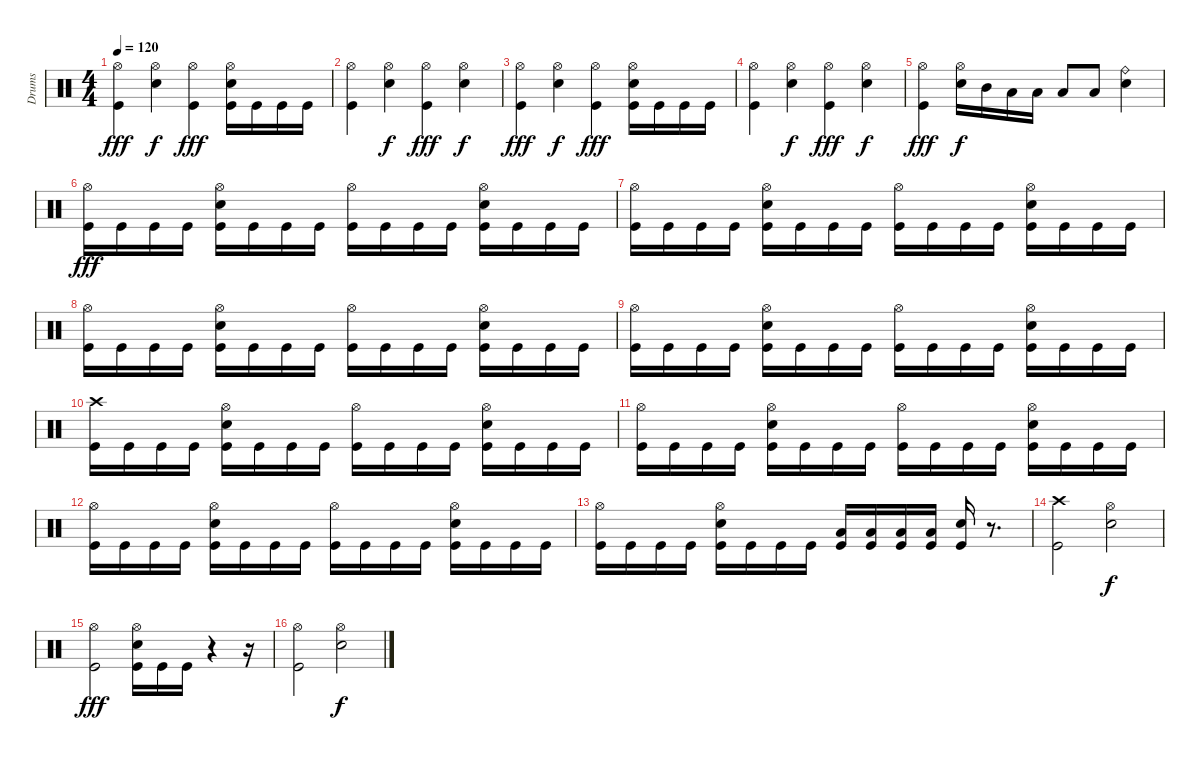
\track ("Drums" "Drums") {instrument percussion}
\staff {score}
\articulation defaults
\ts (4 4)
\tempo 120
\clef neutral
\ks c
("Hi-Hat (open)" "Kick (hit)").4{dy fff} ("Hi-Hat (open)" "Snare (hit) 2").4{dy f} ("Hi-Hat (open)" "Kick (hit)").4{dy fff} ("Hi-Hat (open)" "Snare (hit) 2" "Kick (hit)").16 "Kick (hit)".16 "Kick (hit)".16 "Kick (hit)".16 |
("Hi-Hat (open)" "Kick (hit)").4 ("Hi-Hat (open)" "Snare (hit) 2").4{dy f} ("Hi-Hat (open)" "Kick (hit)").4{dy fff} ("Hi-Hat (open)" "Snare (hit) 2").4{dy f} |
("Hi-Hat (open)" "Kick (hit)").4{dy fff} ("Hi-Hat (open)" "Snare (hit) 2").4{dy f} ("Hi-Hat (open)" "Kick (hit)").4{dy fff} ("Hi-Hat (open)" "Snare (hit) 2" "Kick (hit)").16 "Kick (hit)".16 "Kick (hit)".16 "Kick (hit)".16 |
("Hi-Hat (open)" "Kick (hit)").4 ("Hi-Hat (open)" "Snare (hit) 2").4{dy f} ("Hi-Hat (open)" "Kick (hit)").4{dy fff} ("Hi-Hat (open)" "Snare (hit) 2").4{dy f} |
("Hi-Hat (open)" "Kick (hit)").4{dy fff} ("Hi-Hat (open)" "Snare (hit) 2").16{dy f} "Mid Tom (hit)".16 "Low Tom (hit)".16 "Low Tom (hit)".16 "Low Floor Tom (hit)".8 "Low Floor Tom (hit)".8 ("Ride (bell)" "Snare (hit) 2").4 |
("Hi-Hat (open)" "Kick (hit)").16{dy fff} "Kick (hit)".16 "Kick (hit)".16 "Kick (hit)".16 ("Hi-Hat (open)" "Snare (hit) 2" "Kick (hit)").16 "Kick (hit)".16 "Kick (hit)".16 "Kick (hit)".16 ("Hi-Hat (open)" "Kick (hit)").16 "Kick (hit)".16 "Kick (hit)".16 "Kick (hit)".16 ("Hi-Hat (open)" "Snare (hit) 2" "Kick (hit)").16 "Kick (hit)".16 "Kick (hit)".16 "Kick (hit)".16 |
("Hi-Hat (open)" "Kick (hit)").16 "Kick (hit)".16 "Kick (hit)".16 "Kick (hit)".16 ("Hi-Hat (open)" "Snare (hit) 2" "Kick (hit)").16 "Kick (hit)".16 "Kick (hit)".16 "Kick (hit)".16 ("Hi-Hat (open)" "Kick (hit)").16 "Kick (hit)".16 "Kick (hit)".16 "Kick (hit)".16 ("Hi-Hat (open)" "Snare (hit) 2" "Kick (hit)").16 "Kick (hit)".16 "Kick (hit)".16 "Kick (hit)".16 |
("Hi-Hat (open)" "Kick (hit)").16 "Kick (hit)".16 "Kick (hit)".16 "Kick (hit)".16 ("Hi-Hat (open)" "Snare (hit) 2" "Kick (hit)").16 "Kick (hit)".16 "Kick (hit)".16 "Kick (hit)".16 ("Hi-Hat (open)" "Kick (hit)").16 "Kick (hit)".16 "Kick (hit)".16 "Kick (hit)".16 ("Hi-Hat (open)" "Snare (hit) 2" "Kick (hit)").16 "Kick (hit)".16 "Kick (hit)".16 "Kick (hit)".16 |
("Hi-Hat (open)" "Kick (hit)").16 "Kick (hit)".16 "Kick (hit)".16 "Kick (hit)".16 ("Hi-Hat (open)" "Snare (hit) 2" "Kick (hit)").16 "Kick (hit)".16 "Kick (hit)".16 "Kick (hit)".16 ("Hi-Hat (open)" "Kick (hit)").16 "Kick (hit)".16 "Kick (hit)".16 "Kick (hit)".16 ("Hi-Hat (open)" "Snare (hit) 2" "Kick (hit)").16 "Kick (hit)".16 "Kick (hit)".16 "Kick (hit)".16 |
("Crash high (hit)" "Kick (hit)").16 "Kick (hit)".16 "Kick (hit)".16 "Kick (hit)".16 ("Hi-Hat (open)" "Snare (hit) 2" "Kick (hit)").16 "Kick (hit)".16 "Kick (hit)".16 "Kick (hit)".16 ("Hi-Hat (open)" "Kick (hit)").16 "Kick (hit)".16 "Kick (hit)".16 "Kick (hit)".16 ("Hi-Hat (open)" "Snare (hit) 2" "Kick (hit)").16 "Kick (hit)".16 "Kick (hit)".16 "Kick (hit)".16 |
("Hi-Hat (open)" "Kick (hit)").16 "Kick (hit)".16 "Kick (hit)".16 "Kick (hit)".16 ("Hi-Hat (open)" "Snare (hit) 2" "Kick (hit)").16 "Kick (hit)".16 "Kick (hit)".16 "Kick (hit)".16 ("Hi-Hat (open)" "Kick (hit)").16 "Kick (hit)".16 "Kick (hit)".16 "Kick (hit)".16 ("Hi-Hat (open)" "Snare (hit) 2" "Kick (hit)").16 "Kick (hit)".16 "Kick (hit)".16 "Kick (hit)".16 |
("Hi-Hat (open)" "Kick (hit)").16 "Kick (hit)".16 "Kick (hit)".16 "Kick (hit)".16 ("Hi-Hat (open)" "Snare (hit) 2" "Kick (hit)").16 "Kick (hit)".16 "Kick (hit)".16 "Kick (hit)".16 ("Hi-Hat (open)" "Kick (hit)").16 "Kick (hit)".16 "Kick (hit)".16 "Kick (hit)".16 ("Hi-Hat (open)" "Snare (hit) 2" "Kick (hit)").16 "Kick (hit)".16 "Kick (hit)".16 "Kick (hit)".16 |
("Hi-Hat (open)" "Kick (hit)").16 "Kick (hit)".16 "Kick (hit)".16 "Kick (hit)".16 ("Hi-Hat (open)" "Snare (hit) 2" "Kick (hit)").16 "Kick (hit)".16 "Kick (hit)".16 "Kick (hit)".16 ("Low Tom (hit)" "Kick (hit)").16 ("Low Tom (hit)" "Kick (hit)").16 ("Low Tom (hit)" "Kick (hit)").16 ("Low Tom (hit)" "Kick (hit)").16 ("Snare (hit) 2" "Kick (hit)").16 r.8{d} |
("Crash high (hit)" "Kick (hit)").2 ("Hi-Hat (open)" "Snare (hit) 2").2{dy f} |
("Hi-Hat (open)" "Kick (hit)").2{dy fff} ("Hi-Hat (open)" "Snare (hit) 2" "Kick (hit)").16 "Kick (hit)".16 "Kick (hit)".16 r.4 r.16 |
("Hi-Hat (open)" "Kick (hit)").2 ("Hi-Hat (open)" "Snare (hit) 2").2{dy f}
